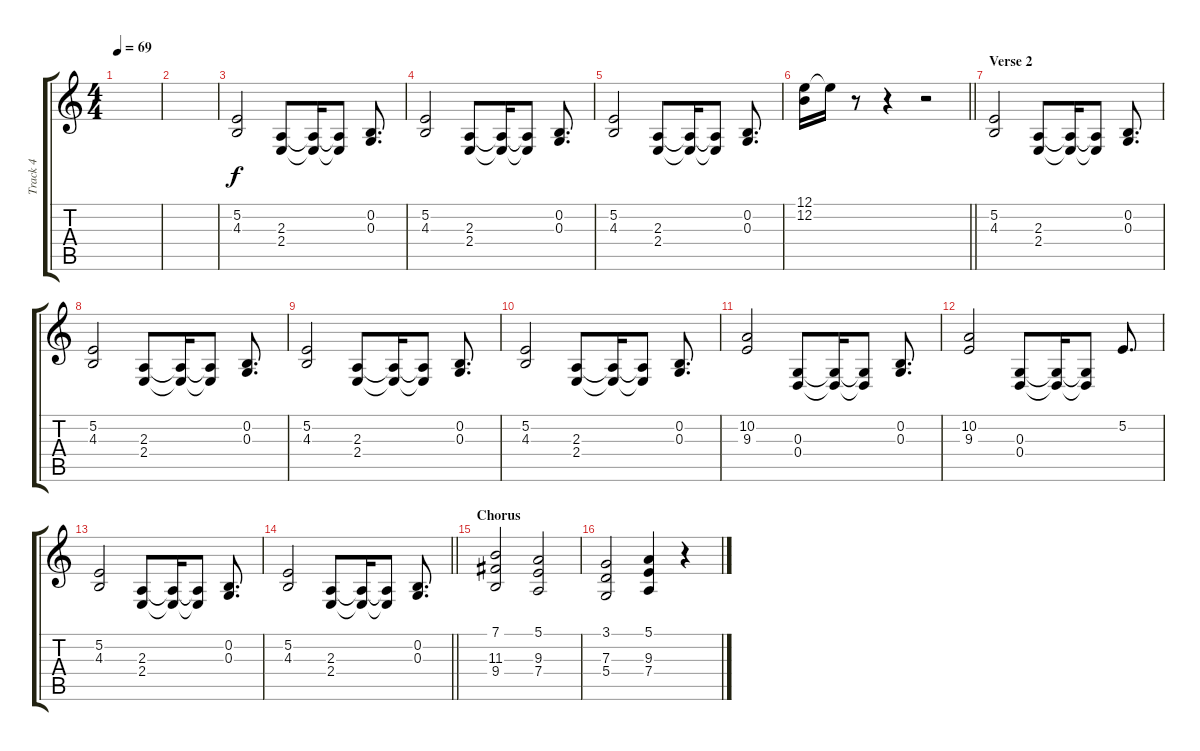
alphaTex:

\track ("Track 4" "Track 4") {instrument drawbarorgan}
\staff {score tabs}
\tuning (E4 B3 G3 D3 A2 E2) {hide}
\ts (4 4)
\tempo 69
\clef g2
\ks c
|
|
(5.2 4.3).2 (2.3 2.4).8 (2.3{t} 2.4{t}).16 (2.3{t} 2.4{t}).8 (0.2 0.3).8{d} |
(5.2 4.3).2 (2.3 2.4).8 (2.3{t} 2.4{t}).16 (2.3{t} 2.4{t}).8 (0.2 0.3).8{d} |
(5.2 4.3).2 (2.3 2.4).8 (2.3{t} 2.4{t}).16 (2.3{t} 2.4{t}).8 (0.2 0.3).8{d} |
\barLineRight lightlight
(12.1 12.2).16 12.1{t}.16 r.8 r.4 r.2 |
\section ("" "Verse 2")
(5.2 4.3).2 (2.3 2.4).8 (2.3{t} 2.4{t}).16 (2.3{t} 2.4{t}).8 (0.2 0.3).8{d} |
(5.2 4.3).2 (2.3 2.4).8 (2.3{t} 2.4{t}).16 (2.3{t} 2.4{t}).8 (0.2 0.3).8{d} |
(5.2 4.3).2 (2.3 2.4).8 (2.3{t} 2.4{t}).16 (2.3{t} 2.4{t}).8 (0.2 0.3).8{d} |
(5.2 4.3).2 (2.3 2.4).8 (2.3{t} 2.4{t}).16 (2.3{t} 2.4{t}).8 (0.2 0.3).8{d} |
(10.2 9.3).2 (0.3 0.4).8 (0.3{t} 0.4{t}).16 (0.3{t} 0.4{t}).8 (0.2 0.3).8{d} |
(10.2 9.3).2 (0.3 0.4).8 (0.3{t} 0.4{t}).16 (0.3{t} 0.4{t}).8 5.2.8{d} |
(5.2 4.3).2 (2.3 2.4).8 (2.3{t} 2.4{t}).16 (2.3{t} 2.4{t}).8 (0.2 0.3).8{d} |
\barLineRight lightlight
(5.2 4.3).2 (2.3 2.4).8 (2.3{t} 2.4{t}).16 (2.3{t} 2.4{t}).8 (0.2 0.3).8{d} |
\section ("" "Chorus")
(7.1 11.3 9.4).2 (5.1 9.3 7.4).2 |
(3.1 7.3 5.4).2 (5.1 9.3 7.4).4 r.4
